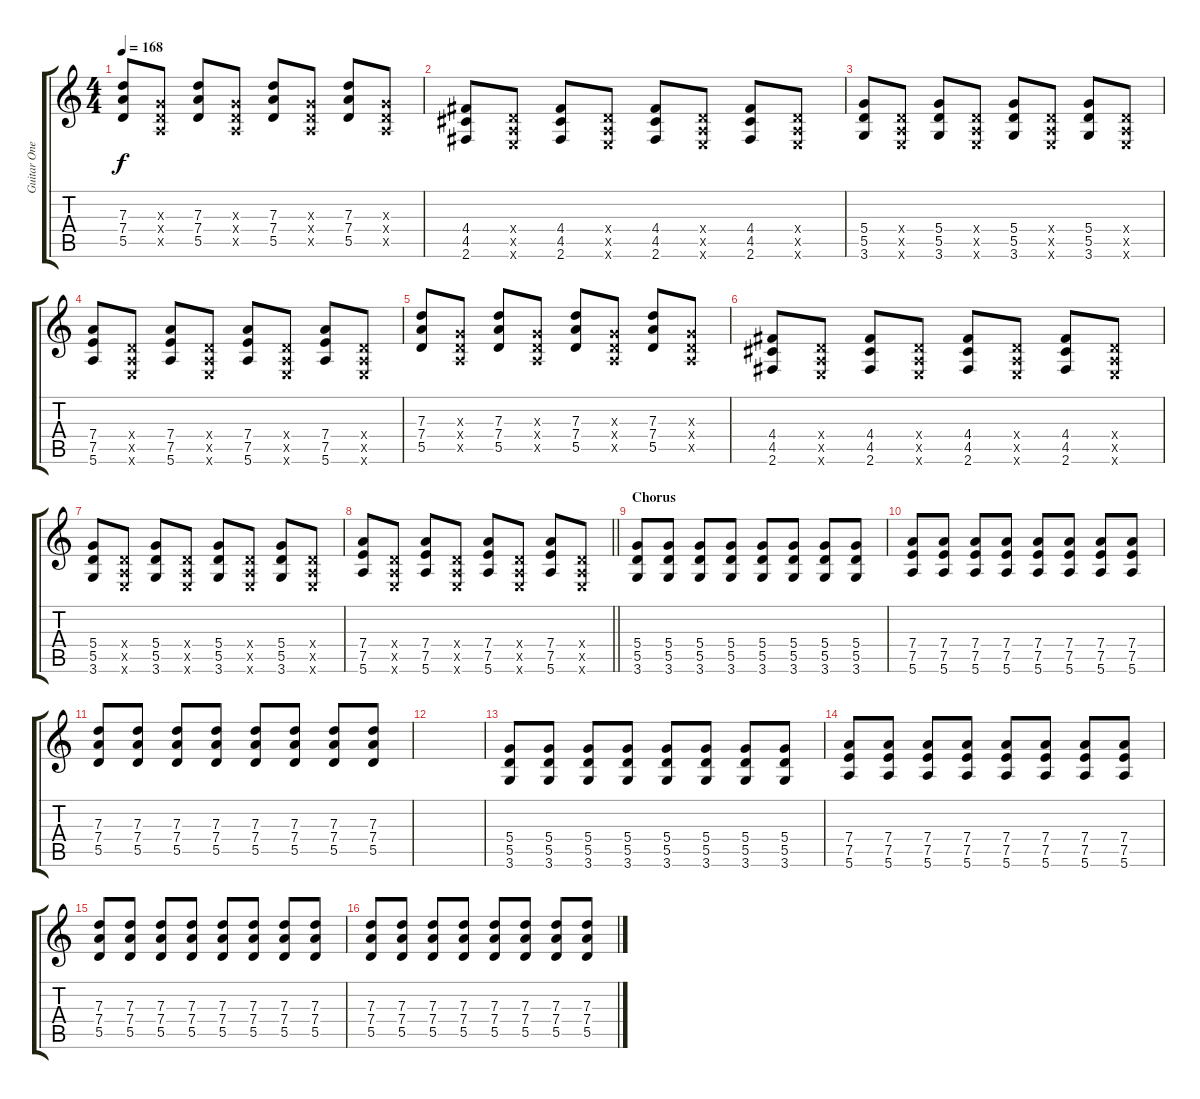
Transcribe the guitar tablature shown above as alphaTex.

\track ("Guitar One" "Guitar One") {instrument distortionguitar}
\staff {score tabs}
\tuning (E4 B3 G3 D3 A2 E2) {hide}
\ts (4 4)
\tempo 168
\clef g2
\ks c
(7.3 7.4 5.5).8{dy f} (0.3{x} 0.4{x} 0.5{x}).8 (7.3 7.4 5.5).8 (0.3{x} 0.4{x} 0.5{x}).8 (7.3 7.4 5.5).8 (0.3{x} 0.4{x} 0.5{x}).8 (7.3 7.4 5.5).8 (0.3{x} 0.4{x} 0.5{x}).8 |
(4.4 4.5 2.6).8 (0.4{x} 0.5{x} 0.6{x}).8 (4.4 4.5 2.6).8 (0.4{x} 0.5{x} 0.6{x}).8 (4.4 4.5 2.6).8 (0.4{x} 0.5{x} 0.6{x}).8 (4.4 4.5 2.6).8 (0.4{x} 0.5{x} 0.6{x}).8 |
(5.4 5.5 3.6).8 (0.4{x} 0.5{x} 0.6{x}).8 (5.4 5.5 3.6).8 (0.4{x} 0.5{x} 0.6{x}).8 (5.4 5.5 3.6).8 (0.4{x} 0.5{x} 0.6{x}).8 (5.4 5.5 3.6).8 (0.4{x} 0.5{x} 0.6{x}).8 |
(7.4 7.5 5.6).8 (0.4{x} 0.5{x} 0.6{x}).8 (7.4 7.5 5.6).8 (0.4{x} 0.5{x} 0.6{x}).8 (7.4 7.5 5.6).8 (0.4{x} 0.5{x} 0.6{x}).8 (7.4 7.5 5.6).8 (0.4{x} 0.5{x} 0.6{x}).8 |
(7.3 7.4 5.5).8 (0.3{x} 0.4{x} 0.5{x}).8 (7.3 7.4 5.5).8 (0.3{x} 0.4{x} 0.5{x}).8 (7.3 7.4 5.5).8 (0.3{x} 0.4{x} 0.5{x}).8 (7.3 7.4 5.5).8 (0.3{x} 0.4{x} 0.5{x}).8 |
(4.4 4.5 2.6).8 (0.4{x} 0.5{x} 0.6{x}).8 (4.4 4.5 2.6).8 (0.4{x} 0.5{x} 0.6{x}).8 (4.4 4.5 2.6).8 (0.4{x} 0.5{x} 0.6{x}).8 (4.4 4.5 2.6).8 (0.4{x} 0.5{x} 0.6{x}).8 |
(5.4 5.5 3.6).8 (0.4{x} 0.5{x} 0.6{x}).8 (5.4 5.5 3.6).8 (0.4{x} 0.5{x} 0.6{x}).8 (5.4 5.5 3.6).8 (0.4{x} 0.5{x} 0.6{x}).8 (5.4 5.5 3.6).8 (0.4{x} 0.5{x} 0.6{x}).8 |
\barLineRight lightlight
(7.4 7.5 5.6).8 (0.4{x} 0.5{x} 0.6{x}).8 (7.4 7.5 5.6).8 (0.4{x} 0.5{x} 0.6{x}).8 (7.4 7.5 5.6).8 (0.4{x} 0.5{x} 0.6{x}).8 (7.4 7.5 5.6).8 (0.4{x} 0.5{x} 0.6{x}).8 |
\section ("" "Chorus")
(5.4 5.5 3.6).8 (5.4 5.5 3.6).8 (5.4 5.5 3.6).8 (5.4 5.5 3.6).8 (5.4 5.5 3.6).8 (5.4 5.5 3.6).8 (5.4 5.5 3.6).8 (5.4 5.5 3.6).8 |
(7.4 7.5 5.6).8 (7.4 7.5 5.6).8 (7.4 7.5 5.6).8 (7.4 7.5 5.6).8 (7.4 7.5 5.6).8 (7.4 7.5 5.6).8 (7.4 7.5 5.6).8 (7.4 7.5 5.6).8 |
(7.3 7.4 5.5).8 (7.3 7.4 5.5).8 (7.3 7.4 5.5).8 (7.3 7.4 5.5).8 (7.3 7.4 5.5).8 (7.3 7.4 5.5).8 (7.3 7.4 5.5).8 (7.3 7.4 5.5).8 |
|
(5.4 5.5 3.6).8 (5.4 5.5 3.6).8 (5.4 5.5 3.6).8 (5.4 5.5 3.6).8 (5.4 5.5 3.6).8 (5.4 5.5 3.6).8 (5.4 5.5 3.6).8 (5.4 5.5 3.6).8 |
(7.4 7.5 5.6).8 (7.4 7.5 5.6).8 (7.4 7.5 5.6).8 (7.4 7.5 5.6).8 (7.4 7.5 5.6).8 (7.4 7.5 5.6).8 (7.4 7.5 5.6).8 (7.4 7.5 5.6).8 |
(7.3 7.4 5.5).8 (7.3 7.4 5.5).8 (7.3 7.4 5.5).8 (7.3 7.4 5.5).8 (7.3 7.4 5.5).8 (7.3 7.4 5.5).8 (7.3 7.4 5.5).8 (7.3 7.4 5.5).8 |
(7.3 7.4 5.5).8 (7.3 7.4 5.5).8 (7.3 7.4 5.5).8 (7.3 7.4 5.5).8 (7.3 7.4 5.5).8 (7.3 7.4 5.5).8 (7.3 7.4 5.5).8 (7.3 7.4 5.5).8
